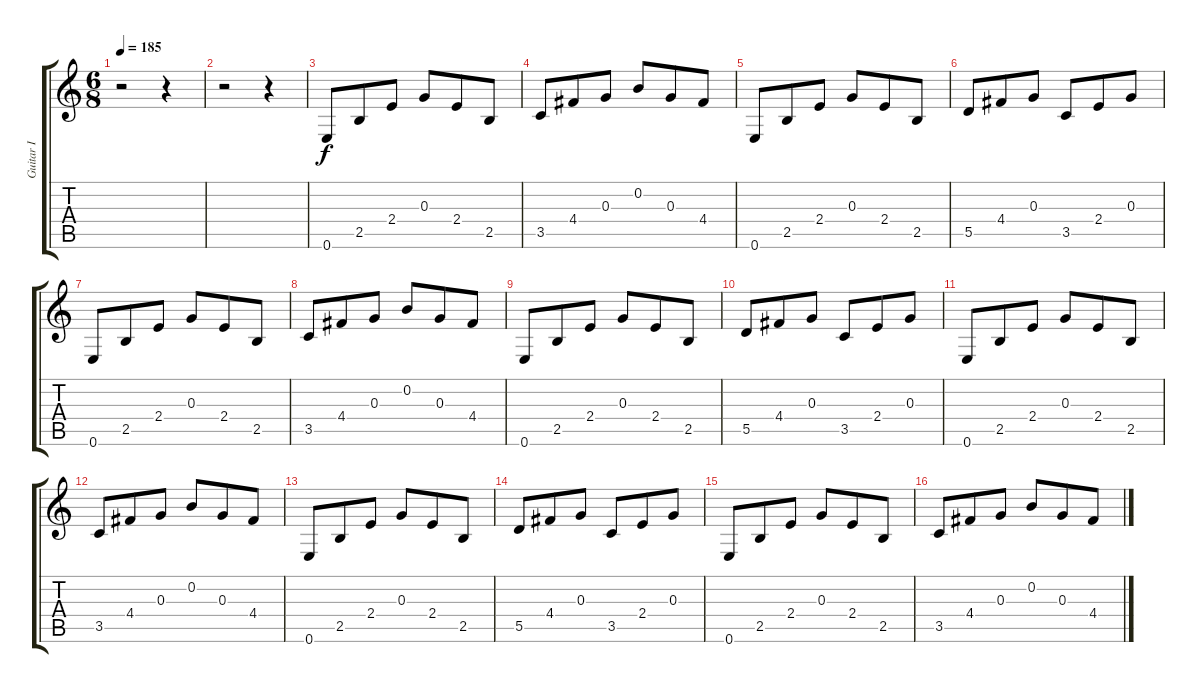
\track ("Guitar I" "Guitar I") {instrument distortionguitar}
\staff {score tabs}
\tuning (E4 B3 G3 D3 A2 E2) {hide}
\ts (6 8)
\tempo 185
\clef g2
\ks c
r.2{dy f} r.4 |
r.2 r.4 |
0.6.8{volume 12} 2.5.8 2.4.8 0.3.8 2.4.8 2.5.8 |
3.5.8 4.4.8 0.3.8 0.2.8 0.3.8 4.4.8 |
0.6.8 2.5.8 2.4.8 0.3.8 2.4.8 2.5.8 |
5.5.8 4.4.8 0.3.8 3.5.8 2.4.8 0.3.8 |
0.6.8 2.5.8 2.4.8 0.3.8 2.4.8 2.5.8 |
3.5.8 4.4.8 0.3.8 0.2.8 0.3.8 4.4.8 |
0.6.8 2.5.8 2.4.8 0.3.8 2.4.8 2.5.8 |
5.5.8 4.4.8 0.3.8 3.5.8 2.4.8 0.3.8 |
0.6.8 2.5.8 2.4.8 0.3.8 2.4.8 2.5.8 |
3.5.8 4.4.8 0.3.8 0.2.8 0.3.8 4.4.8 |
0.6.8 2.5.8 2.4.8 0.3.8 2.4.8 2.5.8 |
5.5.8 4.4.8 0.3.8 3.5.8 2.4.8 0.3.8 |
0.6.8 2.5.8 2.4.8 0.3.8 2.4.8 2.5.8 |
3.5.8 4.4.8 0.3.8 0.2.8 0.3.8 4.4.8
